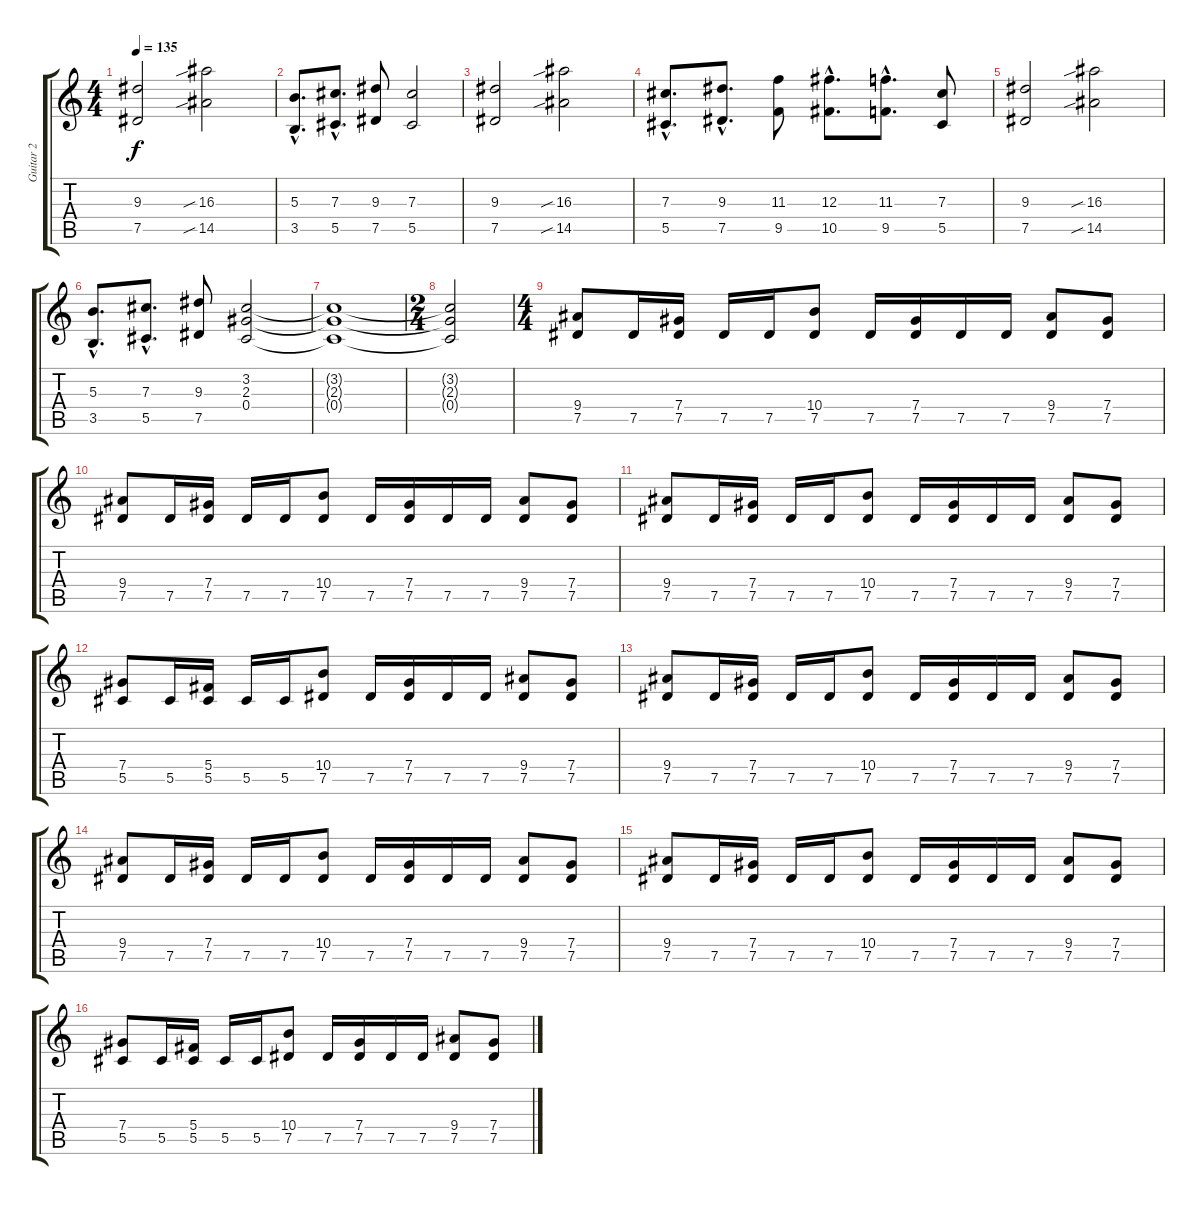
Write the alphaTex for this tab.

\track ("Guitar 2" "Guitar 2") {instrument overdrivenguitar}
\staff {score tabs}
\tuning (Eb4 Bb3 Gb3 Db3 Ab2 Eb2) {hide}
\ts (4 4)
\tempo 135
\clef g2
\ks c
(9.3 7.5).2{dy f} (16.3{sib} 14.5{sib}).2 |
(5.3{hac} 3.5{hac}).8{d} (7.3{hac} 5.5{hac}).8{d} (9.3 7.5).8 (7.3 5.5).2 |
(9.3 7.5).2 (16.3{sib} 14.5{sib}).2 |
(7.3{hac} 5.5{hac}).8{d} (9.3{hac} 7.5{hac}).8{d} (11.3 9.5).8 (12.3{hac} 10.5{hac}).8{d} (11.3{hac} 9.5{hac}).8{d} (7.3 5.5).8 |
(9.3 7.5).2 (16.3{sib} 14.5{sib}).2 |
(5.3{hac} 3.5{hac}).8{d} (7.3{hac} 5.5{hac}).8{d} (9.3 7.5).8 (3.2 2.3 0.4).2 |
(3.2{t} 2.3{t} 0.4{t}).1 |
\ts (2 4)
(3.2{t} 2.3{t} 0.4{t}).2 |
\ts (4 4)
(9.4 7.5).8 7.5.16 (7.4 7.5).16 7.5.16 7.5.16 (10.4 7.5).8 7.5.16 (7.4 7.5).16 7.5.16 7.5.16 (9.4 7.5).8 (7.4 7.5).8 |
(9.4 7.5).8 7.5.16 (7.4 7.5).16 7.5.16 7.5.16 (10.4 7.5).8 7.5.16 (7.4 7.5).16 7.5.16 7.5.16 (9.4 7.5).8 (7.4 7.5).8 |
(9.4 7.5).8 7.5.16 (7.4 7.5).16 7.5.16 7.5.16 (10.4 7.5).8 7.5.16 (7.4 7.5).16 7.5.16 7.5.16 (9.4 7.5).8 (7.4 7.5).8 |
(7.4 5.5).8 5.5.16 (5.4 5.5).16 5.5.16 5.5.16 (10.4 7.5).8 7.5.16 (7.4 7.5).16 7.5.16 7.5.16 (9.4 7.5).8 (7.4 7.5).8 |
(9.4 7.5).8 7.5.16 (7.4 7.5).16 7.5.16 7.5.16 (10.4 7.5).8 7.5.16 (7.4 7.5).16 7.5.16 7.5.16 (9.4 7.5).8 (7.4 7.5).8 |
(9.4 7.5).8 7.5.16 (7.4 7.5).16 7.5.16 7.5.16 (10.4 7.5).8 7.5.16 (7.4 7.5).16 7.5.16 7.5.16 (9.4 7.5).8 (7.4 7.5).8 |
(9.4 7.5).8 7.5.16 (7.4 7.5).16 7.5.16 7.5.16 (10.4 7.5).8 7.5.16 (7.4 7.5).16 7.5.16 7.5.16 (9.4 7.5).8 (7.4 7.5).8 |
(7.4 5.5).8 5.5.16 (5.4 5.5).16 5.5.16 5.5.16 (10.4 7.5).8 7.5.16 (7.4 7.5).16 7.5.16 7.5.16 (9.4 7.5).8 (7.4 7.5).8
